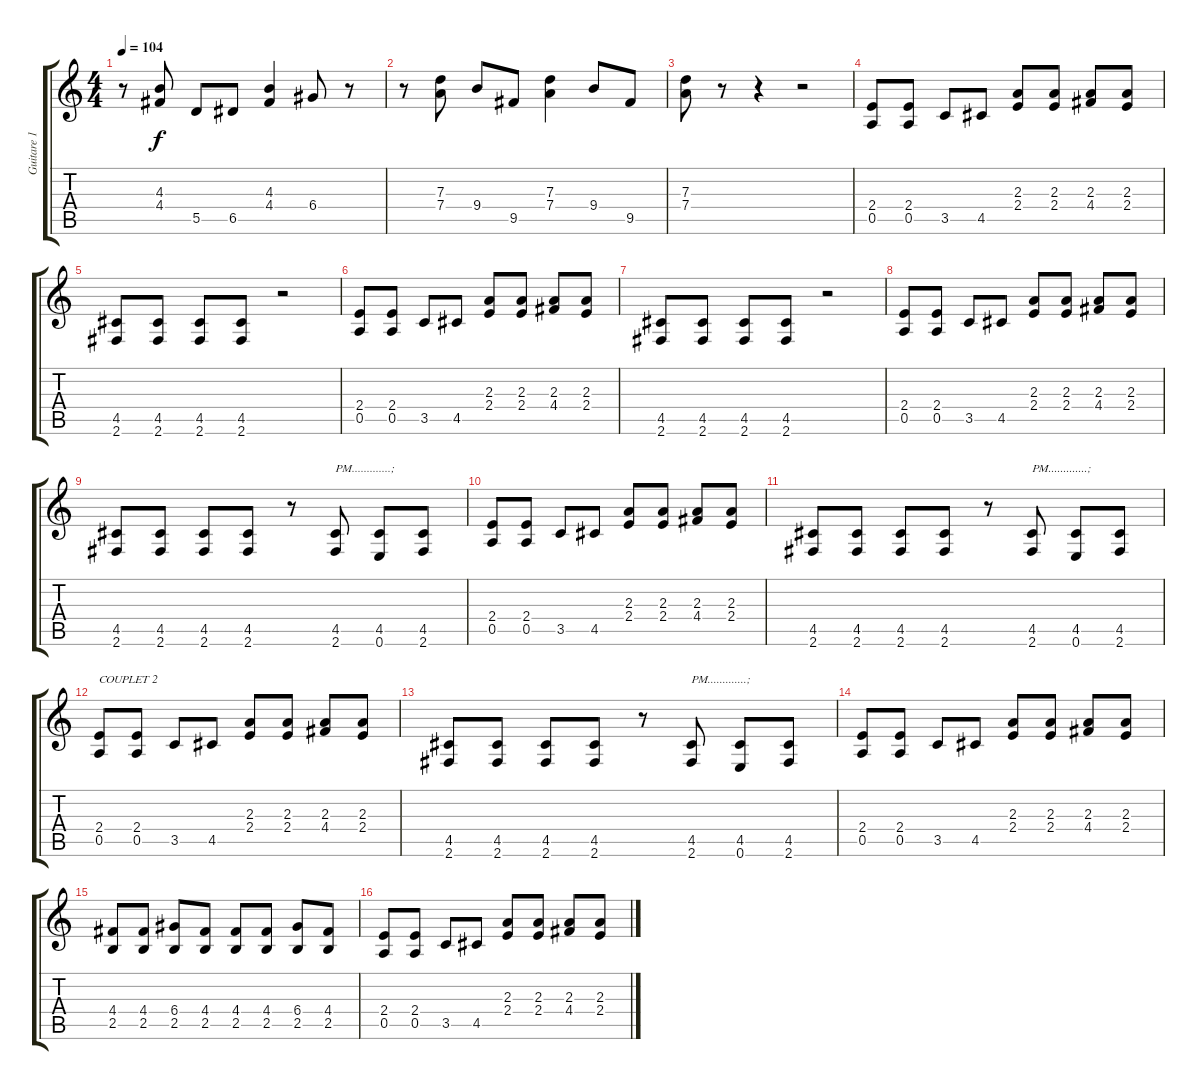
\track ("Guitare 1" "Guitare 1") {instrument overdrivenguitar}
\staff {score tabs}
\tuning (E4 B3 G3 D3 A2 E2) {hide}
\ts (4 4)
\tempo 104
\clef g2
\ks c
r.8{dy f} (4.3 4.4).8 5.5.8 6.5.8 (4.3 4.4).4 6.4.8 r.8 |
r.8 (7.3 7.4).8 9.4.8 9.5.8 (7.3 7.4).4 9.4.8 9.5.8 |
(7.3 7.4).8 r.8 r.4 r.2 |
(2.4 0.5).8 (2.4 0.5).8 3.5.8 4.5.8 (2.3 2.4).8 (2.3 2.4).8 (2.3 4.4).8 (2.3 2.4).8 |
(4.5 2.6).8 (4.5 2.6).8 (4.5 2.6).8 (4.5 2.6).8 r.2 |
(2.4 0.5).8 (2.4 0.5).8 3.5.8 4.5.8 (2.3 2.4).8 (2.3 2.4).8 (2.3 4.4).8 (2.3 2.4).8 |
(4.5 2.6).8 (4.5 2.6).8 (4.5 2.6).8 (4.5 2.6).8 r.2 |
(2.4 0.5).8 (2.4 0.5).8 3.5.8 4.5.8 (2.3 2.4).8 (2.3 2.4).8 (2.3 4.4).8 (2.3 2.4).8 |
(4.5 2.6).8 (4.5 2.6).8 (4.5 2.6).8 (4.5 2.6).8 r.8 (4.5 2.6).8{txt "PM.............;"} (4.5 0.6).8 (4.5 2.6).8 |
(2.4 0.5).8 (2.4 0.5).8 3.5.8 4.5.8 (2.3 2.4).8 (2.3 2.4).8 (2.3 4.4).8 (2.3 2.4).8 |
(4.5 2.6).8 (4.5 2.6).8 (4.5 2.6).8 (4.5 2.6).8 r.8 (4.5 2.6).8{txt "PM.............;"} (4.5 0.6).8 (4.5 2.6).8 |
(2.4 0.5).8{txt "COUPLET 2"} (2.4 0.5).8 3.5.8 4.5.8 (2.3 2.4).8 (2.3 2.4).8 (2.3 4.4).8 (2.3 2.4).8 |
(4.5 2.6).8 (4.5 2.6).8 (4.5 2.6).8 (4.5 2.6).8 r.8 (4.5 2.6).8{txt "PM.............;"} (4.5 0.6).8 (4.5 2.6).8 |
(2.4 0.5).8 (2.4 0.5).8 3.5.8 4.5.8 (2.3 2.4).8 (2.3 2.4).8 (2.3 4.4).8 (2.3 2.4).8 |
(4.4 2.5).8 (4.4 2.5).8 (6.4 2.5).8 (4.4 2.5).8 (4.4 2.5).8 (4.4 2.5).8 (6.4 2.5).8 (4.4 2.5).8 |
(2.4 0.5).8 (2.4 0.5).8 3.5.8 4.5.8 (2.3 2.4).8 (2.3 2.4).8 (2.3 4.4).8 (2.3 2.4).8
